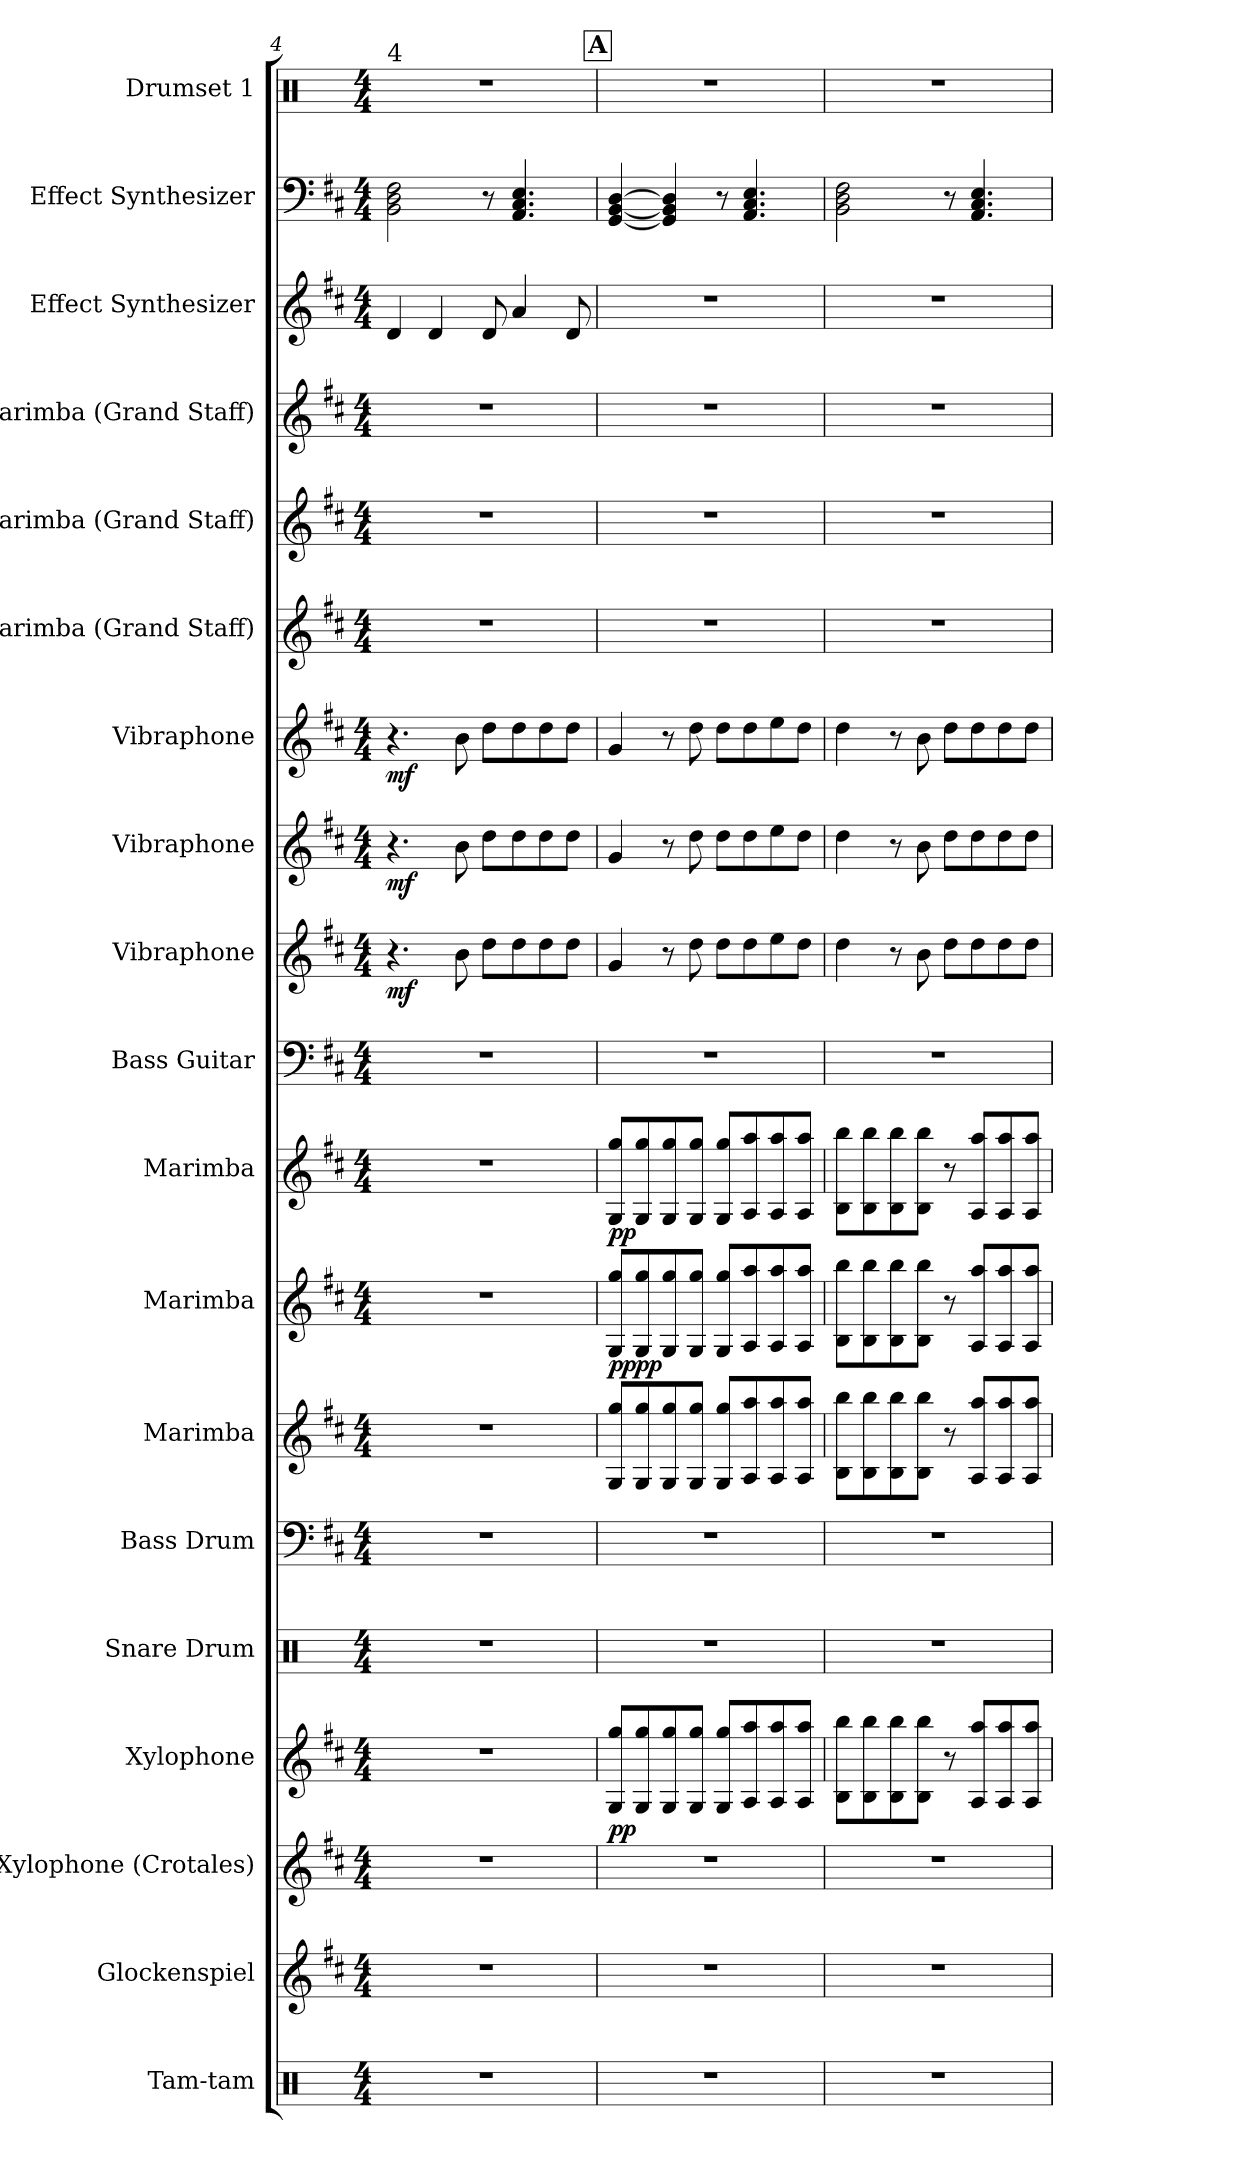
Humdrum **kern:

**kern	**kern	**kern	**dynam	**kern	**kern	**kern	**kern	**dynam	**kern	**dynam	**kern	**kern	**kern	**dynam	**kern	**dynam	**kern	**dynam	**kern	**kern	**kern	**kern	**kern	**kern
*part19	*part18	*part17	*part17	*part16	*part15	*part14	*part13	*part13	*part12	*part12	*part11	*part10	*part9	*part9	*part8	*part8	*part7	*part7	*part6	*part5	*part4	*part3	*part2	*part1
*staff19	*staff18	*staff17	*staff17	*staff16	*staff15	*staff14	*staff13	*staff13	*staff12	*staff12	*staff11	*staff10	*staff9	*staff9	*staff8	*staff8	*staff7	*staff7	*staff6	*staff5	*staff4	*staff3	*staff2	*staff1
*I"Tam-tam	*I"Glockenspiel	*I"Xylophone (Crotales)	*	*I"Xylophone	*I"Snare Drum	*I"Bass Drum	*I"Marimba	*	*I"Marimba	*	*I"Marimba	*I"Bass Guitar	*I"Vibraphone	*	*I"Vibraphone	*	*I"Vibraphone	*	*I"Marimba (Grand Staff)	*I"Marimba (Grand Staff)	*I"Marimba (Grand Staff)	*I"Effect Synthesizer	*I"Effect Synthesizer	*I"Drumset 1
*I'Tam-tam	*I'Glk.	*I'Cro.	*	*I'Xyl.	*I'Sn. Dr.	*I'B. Dr.	*I'Mrm.	*	*I'Mrm.	*	*I'Mrm.	*I'B. Guit.	*I'Vib.	*	*I'Vib.	*	*I'Vib.	*	*I'Mrm.	*I'Mrm.	*I'Mrm.	*I'Synth.	*I'Synth.	*
*clefX	*clefG2	*clefG2	*	*clefG2	*clefX	*clefF4	*clefG2	*	*clefG2	*	*clefG2	*clefF4	*clefG2	*	*clefG2	*	*clefG2	*	*clefG2	*clefG2	*clefG2	*clefG2	*clefF4	*clefX
*	*ITrd-14c-24	*ITrd-14c-24	*	*ITrd-7c-12	*	*	*	*	*	*	*	*ITrd7c12	*	*	*	*	*	*	*	*	*	*	*	*
*k[]	*k[f#c#]	*k[f#c#]	*	*k[f#c#]	*k[]	*k[f#c#]	*k[f#c#]	*	*k[f#c#]	*	*k[f#c#]	*k[f#c#]	*k[f#c#]	*	*k[f#c#]	*	*k[f#c#]	*	*k[f#c#]	*k[f#c#]	*k[f#c#]	*k[f#c#]	*k[f#c#]	*k[]
*M4/4	*M4/4	*M4/4	*	*M4/4	*M4/4	*M4/4	*M4/4	*	*M4/4	*	*M4/4	*M4/4	*M4/4	*	*M4/4	*	*M4/4	*	*M4/4	*M4/4	*M4/4	*M4/4	*M4/4	*M4/4
=4	=4	=4	=4	=4	=4	=4	=4	=4	=4	=4	=4	=4	=4	=4	=4	=4	=4	=4	=4	=4	=4	=4	=4	=4
!	!	!	!	!	!	!	!	!	!	!	!	!	!	!	!	!	!	!	!	!	!	!	!	!LO:TX:a:t=4
!	!	!	!	!	!	!	!	!	!	!	!	!	!	!LO:DY:b	!	!LO:DY:b	!	!LO:DY:b	!	!	!	!	!	!
1r	1r	1r	.	1r	1r	1r	1r	.	1r	.	1r	1r	4.r	mf	4.r	mf	4.r	mf	1r	1r	1r	4d/	2BB\ 2D\ 2F#\	1r
.	.	.	.	.	.	.	.	.	.	.	.	.	.	.	.	.	.	.	.	.	.	4d/	.	.
.	.	.	.	.	.	.	.	.	.	.	.	.	8b\	.	8b\	.	8b\	.	.	.	.	.	.	.
.	.	.	.	.	.	.	.	.	.	.	.	.	8dd\L	.	8dd\L	.	8dd\L	.	.	.	.	8d/	8r	.
.	.	.	.	.	.	.	.	.	.	.	.	.	8dd\	.	8dd\	.	8dd\	.	.	.	.	4a/	4.AA/ 4.C#/ 4.E/	.
.	.	.	.	.	.	.	.	.	.	.	.	.	8dd\	.	8dd\	.	8dd\	.	.	.	.	.	.	.
.	.	.	.	.	.	.	.	.	.	.	.	.	8dd\J	.	8dd\J	.	8dd\J	.	.	.	.	8d/	.	.
!!LO:REH:place=s1:a:B:fs=14:t=A
=5	=5	=5	=5	=5	=5	=5	=5	=5	=5	=5	=5	=5	=5	=5	=5	=5	=5	=5	=5	=5	=5	=5	=5	=5
!	!	!	!LO:DY:a	!	!	!	!	!LO:DY:b	!	!	!	!	!	!	!	!	!	!	!	!	!	!	!	!
!	!	!	!	!	!	!	!	!LO:DY:n=1:a	!	!LO:DY:a	!	!	!	!	!	!	!	!	!	!	!	!	!	!
1r	1r	1r	pp	8g/ 8ggg/L	1r	1r	8G/ 8gg/L	pp pp	8G/ 8gg/L	pp	8G/ 8gg/L	1r	4g/	.	4g/	.	4g/	.	1r	1r	1r	1r	[4GG/ [4BB/ [4D/	1r
.	.	.	.	8g/ 8ggg/	.	.	8G/ 8gg/	.	8G/ 8gg/	.	8G/ 8gg/	.	.	.	.	.	.	.	.	.	.	.	.	.
.	.	.	.	8g/ 8ggg/	.	.	8G/ 8gg/	.	8G/ 8gg/	.	8G/ 8gg/	.	8r	.	8r	.	8r	.	.	.	.	.	4GG/] 4BB/] 4D/]	.
.	.	.	.	8g/ 8ggg/J	.	.	8G/ 8gg/J	.	8G/ 8gg/J	.	8G/ 8gg/J	.	8dd\	.	8dd\	.	8dd\	.	.	.	.	.	.	.
.	.	.	.	8g/ 8ggg/L	.	.	8G/ 8gg/L	.	8G/ 8gg/L	.	8G/ 8gg/L	.	8dd\L	.	8dd\L	.	8dd\L	.	.	.	.	.	8r	.
.	.	.	.	8a/ 8aaa/	.	.	8A/ 8aa/	.	8A/ 8aa/	.	8A/ 8aa/	.	8dd\	.	8dd\	.	8dd\	.	.	.	.	.	4.AA/ 4.C#/ 4.E/	.
.	.	.	.	8a/ 8aaa/	.	.	8A/ 8aa/	.	8A/ 8aa/	.	8A/ 8aa/	.	8ee\	.	8ee\	.	8ee\	.	.	.	.	.	.	.
.	.	.	.	8a/ 8aaa/J	.	.	8A/ 8aa/J	.	8A/ 8aa/J	.	8A/ 8aa/J	.	8dd\J	.	8dd\J	.	8dd\J	.	.	.	.	.	.	.
=6	=6	=6	=6	=6	=6	=6	=6	=6	=6	=6	=6	=6	=6	=6	=6	=6	=6	=6	=6	=6	=6	=6	=6	=6
1r	1r	1r	.	8b\ 8bbb\L	1r	1r	8B\ 8bb\L	.	8B\ 8bb\L	.	8B\ 8bb\L	1r	4dd\	.	4dd\	.	4dd\	.	1r	1r	1r	1r	2BB\ 2D\ 2F#\	1r
.	.	.	.	8b\ 8bbb\	.	.	8B\ 8bb\	.	8B\ 8bb\	.	8B\ 8bb\	.	.	.	.	.	.	.	.	.	.	.	.	.
.	.	.	.	8b\ 8bbb\	.	.	8B\ 8bb\	.	8B\ 8bb\	.	8B\ 8bb\	.	8r	.	8r	.	8r	.	.	.	.	.	.	.
.	.	.	.	8b\ 8bbb\J	.	.	8B\ 8bb\J	.	8B\ 8bb\J	.	8B\ 8bb\J	.	8b\	.	8b\	.	8b\	.	.	.	.	.	.	.
.	.	.	.	8r	.	.	8r	.	8r	.	8r	.	8dd\L	.	8dd\L	.	8dd\L	.	.	.	.	.	8r	.
.	.	.	.	8a/ 8aaa/L	.	.	8A/ 8aa/L	.	8A/ 8aa/L	.	8A/ 8aa/L	.	8dd\	.	8dd\	.	8dd\	.	.	.	.	.	4.AA/ 4.C#/ 4.E/	.
.	.	.	.	8a/ 8aaa/	.	.	8A/ 8aa/	.	8A/ 8aa/	.	8A/ 8aa/	.	8dd\	.	8dd\	.	8dd\	.	.	.	.	.	.	.
.	.	.	.	8a/ 8aaa/J	.	.	8A/ 8aa/J	.	8A/ 8aa/J	.	8A/ 8aa/J	.	8dd\J	.	8dd\J	.	8dd\J	.	.	.	.	.	.	.
=	=	=	=	=	=	=	=	=	=	=	=	=	=	=	=	=	=	=	=	=	=	=	=	=
*-	*-	*-	*-	*-	*-	*-	*-	*-	*-	*-	*-	*-	*-	*-	*-	*-	*-	*-	*-	*-	*-	*-	*-	*-
